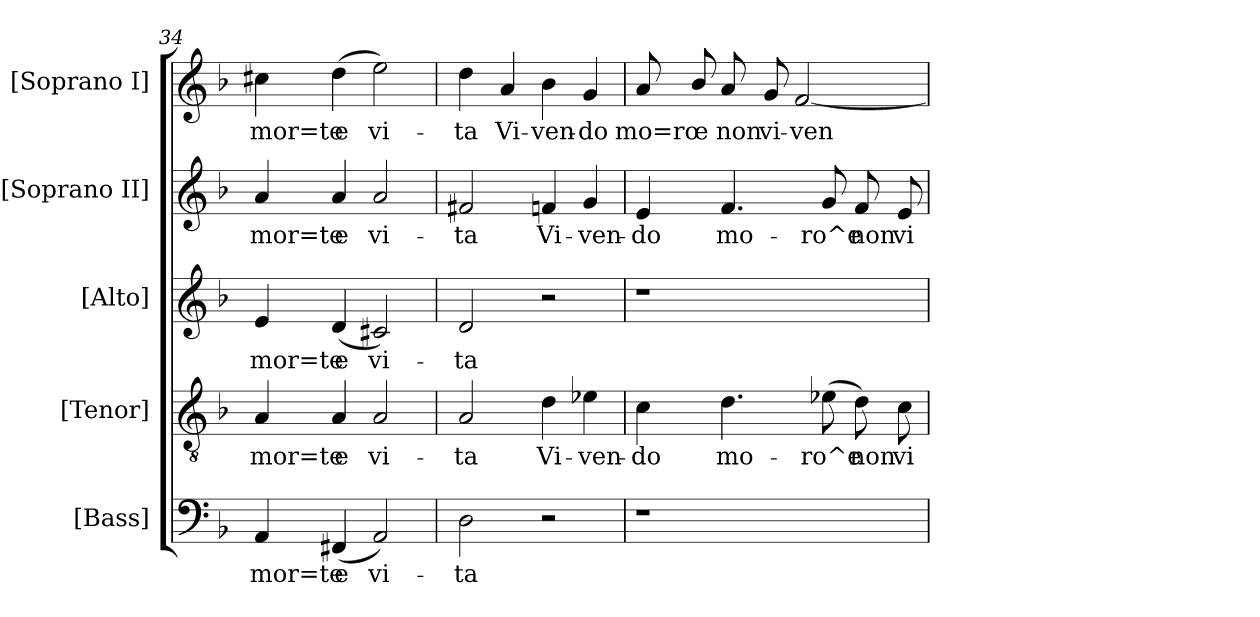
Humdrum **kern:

**kern	**text	**kern	**text	**kern	**text	**kern	**text	**kern	**text
*part5	*part5	*part4	*part4	*part3	*part3	*part2	*part2	*part1	*part1
*staff5	*staff5	*staff4	*staff4	*staff3	*staff3	*staff2	*staff2	*staff1	*staff1
*I"[Bass]	*	*I"[Tenor]	*	*I"[Alto]	*	*I"[Soprano II]	*	*I"[Soprano I]	*
*clefF4	*	*clefGv2	*	*clefG2	*	*clefG2	*	*clefG2	*
*k[b-]	*	*k[b-]	*	*k[b-]	*	*k[b-]	*	*k[b-]	*
*F:	*	*F:	*	*F:	*	*F:	*	*F:	*
=34	=34	=34	=34	=34	=34	=34	=34	=34	=34
!	!LO:LY:b:cj	!	!LO:LY:b:cj	!	!LO:LY:b:cj	!	!LO:LY:b:cj	!	!LO:LY:b:cj
4AA/	mor=te	4A/	mor=te	4e/	mor=te	4a/	mor=te	4cc#X\	mor=te
!	!LO:LY:b:cj	!	!LO:LY:b:cj	!	!LO:LY:b:cj	!	!LO:LY:b:cj	!	!LO:LY:b:cj
(<4FF#X/	e	4A/	e	(<4d/	e	4a/	e	(<4dd\	e
!	!LO:LY:b:cj	!	!LO:LY:b:cj	!	!LO:LY:b:cj	!	!LO:LY:b:cj	!	!LO:LY:b:cj
2AA/)	vi-	2A/	vi-	2c#X/)	vi-	2a/	vi-	2ee\)	vi-
!!LO:PB:g=z
=35	=35	=35	=35	=35	=35	=35	=35	=35	=35
!	!LO:LY:b:cj	!	!LO:LY:b:cj	!	!LO:LY:b:cj	!	!LO:LY:b:cj	!	!LO:LY:b:cj
2D\	-ta	2A/	-ta	2d/	-ta	2f#X/	-ta	4dd\	-ta
!	!	!	!	!	!	!	!	!	!LO:LY:b:cj
.	.	.	.	.	.	.	.	4a/	Vi-
!	!	!	!LO:LY:b:cj	!	!	!	!LO:LY:b:cj	!	!LO:LY:b:cj
2r	.	4d\	Vi-	2r	.	4fn/	Vi-	4b-\	-ven-
!	!	!	!LO:LY:b:cj	!	!	!	!LO:LY:b:cj	!	!LO:LY:b:cj
.	.	4e-X\	-ven-	.	.	4g/	-ven-	4g/	-do
=36	=36	=36	=36	=36	=36	=36	=36	=36	=36
!	!	!	!LO:LY:b:cj	!	!	!	!LO:LY:b:cj	!	!LO:LY:b:cj
1r	.	4c\	-do	1r	.	4e/	-do	8a/	mo=ro
!	!	!	!	!	!	!	!	!	!LO:LY:b:cj
.	.	.	.	.	.	.	.	8b-/	e
!	!	!	!LO:LY:b:cj	!	!	!	!LO:LY:b:cj	!	!LO:LY:b:cj
.	.	4.d\	mo-	.	.	4.f/	mo-	8a/	non
!	!	!	!	!	!	!	!	!	!LO:LY:b:cj
.	.	.	.	.	.	.	.	8g/	vi-
!	!	!	!	!	!	!	!	!	!LO:LY:b:cj
.	.	.	.	.	.	.	.	[<2f/	-ven-
!	!	!	!LO:LY:b:cj	!	!	!	!LO:LY:b:cj	!	!
.	.	(<8e-X\	-ro^e	.	.	8g/	-ro^e	.	.
!	!	!	!LO:LY:b:cj	!	!	!	!LO:LY:b:cj	!	!
.	.	8d\)	non	.	.	8f/	non	.	.
!	!	!	!LO:LY:b:cj	!	!	!	!LO:LY:b:cj	!	!
.	.	8c\	vi-	.	.	8e/	vi-	.	.
=	=	=	=	=	=	=	=	=	=
*-	*-	*-	*-	*-	*-	*-	*-	*-	*-
